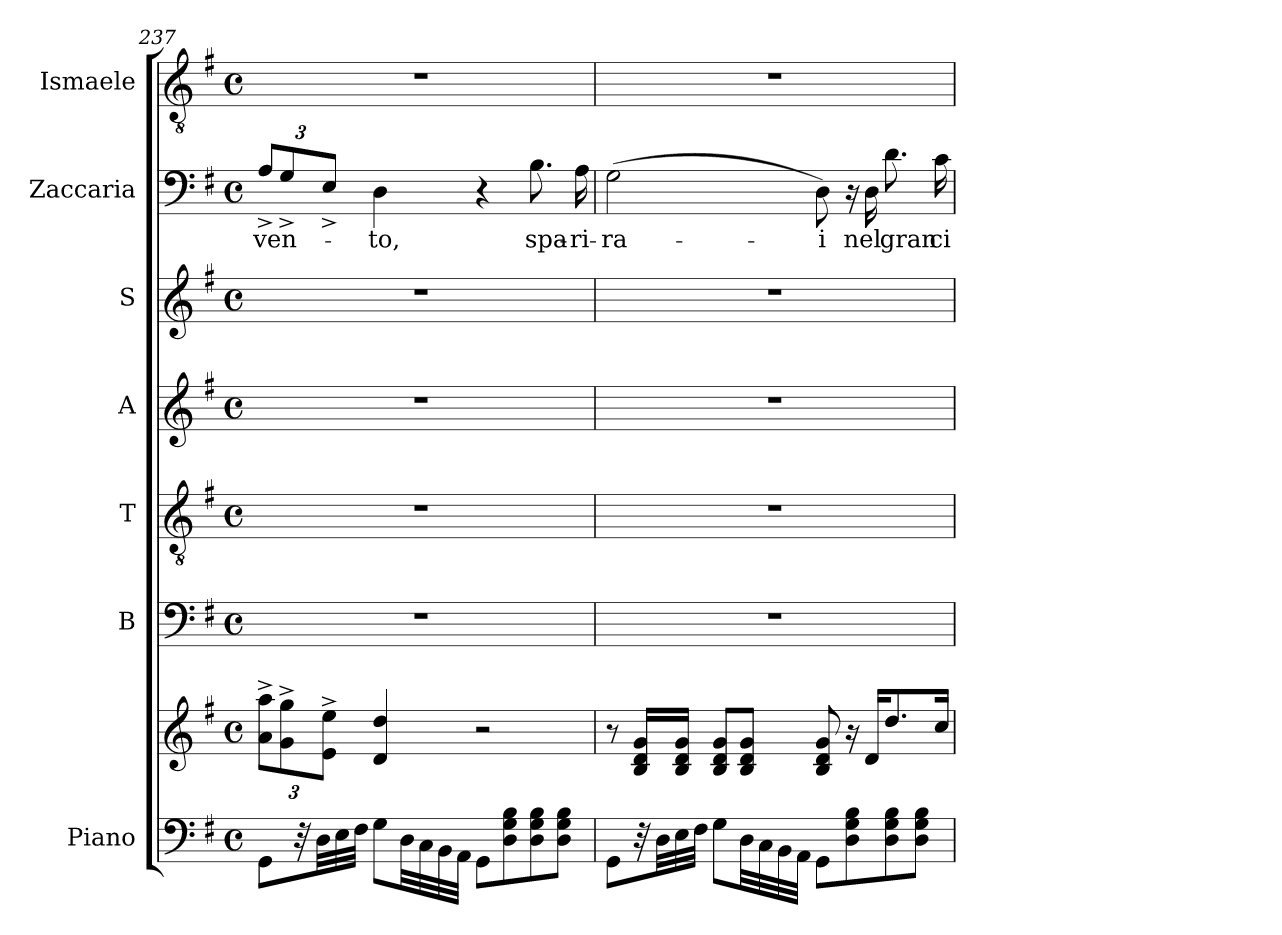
**kern	**kern	**kern	**kern	**kern	**kern	**kern	**text	**kern
*part7	*part7	*part6	*part5	*part4	*part3	*part2	*part2	*part1
*staff8	*staff7	*staff6	*staff5	*staff4	*staff3	*staff2	*staff2	*staff1
*I"Piano	*	*I"B	*I"T	*I"A	*I"S	*I"Zaccaria	*	*I"Ismaele
*I'Pno	*	*I'B	*I'T	*I'A	*I'S	*	*	*
*clefF4	*clefG2	*clefF4	*clefGv2	*clefG2	*clefG2	*clefF4	*	*clefGv2
*k[f#]	*k[f#]	*k[f#]	*k[f#]	*k[f#]	*k[f#]	*k[f#]	*	*k[f#]
*M4/4	*M4/4	*M4/4	*M4/4	*M4/4	*M4/4	*M4/4	*	*M4/4
*met(c)	*met(c)	*met(c)	*met(c)	*met(c)	*met(c)	*met(c)	*	*met(c)
*	*Xbrackettup	*	*	*	*	*Xbrackettup	*	*
=237	=237	=237	=237	=237	=237	=237	=237	=237
!	!	!	!	!	!	!	!LO:LY:b	!
8GG\L	12a\^ 12aa\^L	1r	1r	1r	1r	12A^/L	ven-	1r
.	12g\^ 12gg\^	.	.	.	.	12G^/	.	.
32r	.	.	.	.	.	.	.	.
32D\LL	.	.	.	.	.	.	.	.
.	12e\^ 12ee\^J	.	.	.	.	12E^/J	.	.
32E\	.	.	.	.	.	.	.	.
32F#\JJJ	.	.	.	.	.	.	.	.
!	!	!	!	!	!	!	!LO:LY:b	!
8G\L	4d/ 4dd/	.	.	.	.	4D\	-to,	.
32D\LL	.	.	.	.	.	.	.	.
32C\	.	.	.	.	.	.	.	.
32BB\	.	.	.	.	.	.	.	.
32AA\JJJ	.	.	.	.	.	.	.	.
8GG\L	2r	.	.	.	.	4r	.	.
8D\ 8G\ 8B\	.	.	.	.	.	.	.	.
!	!	!	!	!	!	!	!LO:LY:b	!
8D\ 8G\ 8B\	.	.	.	.	.	8.B\	spa-	.
8D\ 8G\ 8B\J	.	.	.	.	.	.	.	.
!	!	!	!	!	!	!	!LO:LY:b	!
.	.	.	.	.	.	16A\	-ri-	.
=238	=238	=238	=238	=238	=238	=238	=238	=238
!	!	!	!	!	!	!	!LO:LY:b	!
8GG\L	8r	1r	1r	1r	1r	(2G\	-ra-	1r
32r	16B/ 16d/ 16g/LL	.	.	.	.	.	.	.
32D\LL	.	.	.	.	.	.	.	.
32E\	16B/ 16d/ 16g/JJ	.	.	.	.	.	.	.
32F#\JJJ	.	.	.	.	.	.	.	.
8G\L	8B/ 8d/ 8g/L	.	.	.	.	.	.	.
32D\LL	8B/ 8d/ 8g/J	.	.	.	.	.	.	.
32C\	.	.	.	.	.	.	.	.
32BB\	.	.	.	.	.	.	.	.
32AA\JJJ	.	.	.	.	.	.	.	.
!	!	!	!	!	!	!	!LO:LY:b	!
8GG\L	8B/ 8d/ 8g/	.	.	.	.	8D\)	-i	.
8D\ 8G\ 8B\	16r	.	.	.	.	16r	.	.
!	!	!	!	!	!	!	!LO:LY:b	!
.	16d/KL	.	.	.	.	16D\	nel	.
!	!	!	!	!	!	!	!LO:LY:b	!
8D\ 8G\ 8B\	8.dd/	.	.	.	.	8.d\	gran	.
8D\ 8G\ 8B\J	.	.	.	.	.	.	.	.
!	!	!	!	!	!	!	!LO:LY:b	!
.	16cc/Jk	.	.	.	.	16c\	ci-	.
=	=	=	=	=	=	=	=	=
*-	*-	*-	*-	*-	*-	*-	*-	*-
